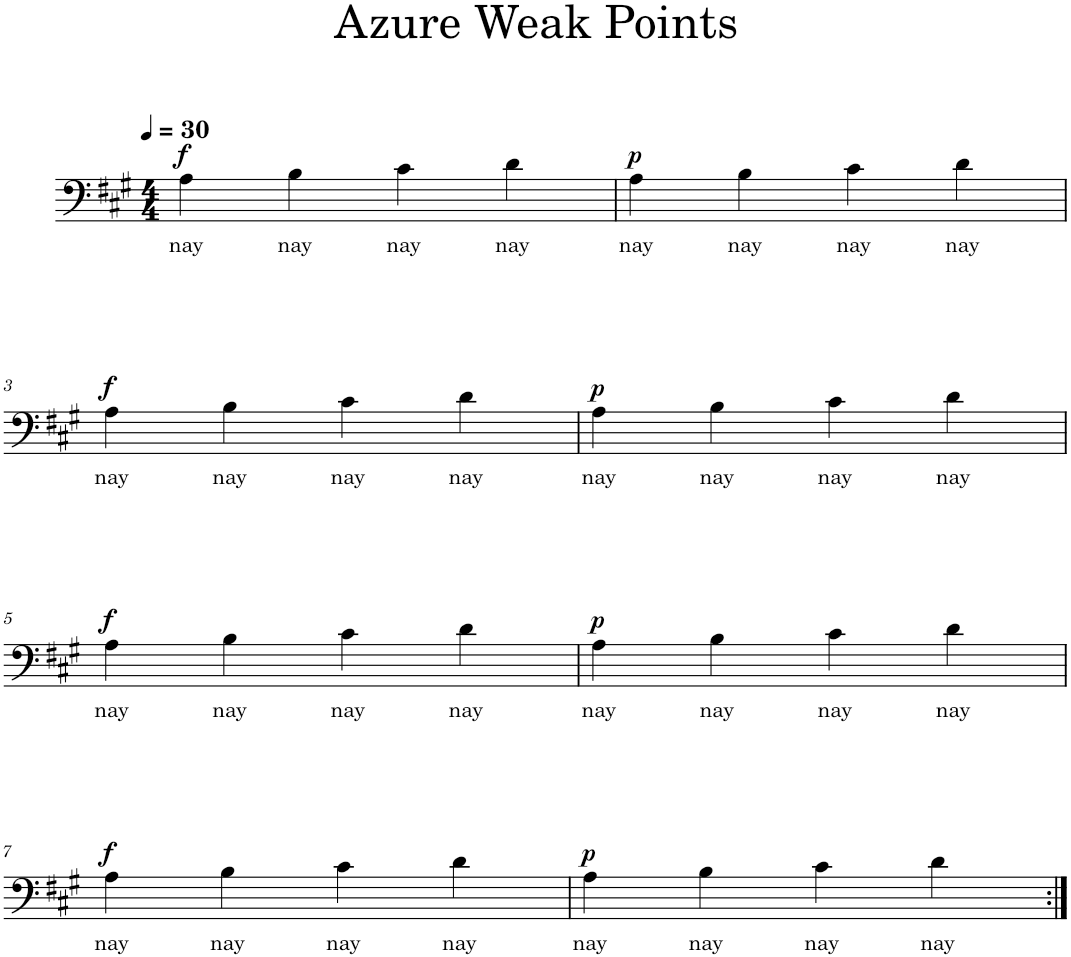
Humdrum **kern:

**kern	**text	**dynam
*part1	*part1	*part1
*staff1	*staff1	*staff1
*I"Tenor	*	*
*I'T.	*	*
*clefF4	*	*
*k[f#c#g#]	*	*
*M4/4	*	*
*MM30	*	*
=1	=1	=1
!	!LO:LY:b	!LO:DY:a
4A\	nay	f
!	!LO:LY:b	!
4B\	nay	.
!	!LO:LY:b	!
4c#\	nay	.
!	!LO:LY:b	!
4d\	nay	.
=2	=2	=2
!	!LO:LY:b	!LO:DY:a
4A\	nay	p
!	!LO:LY:b	!
4B\	nay	.
!	!LO:LY:b	!
4c#\	nay	.
!	!LO:LY:b	!
4d\	nay	.
!!LO:LB:g=z
=3	=3	=3
!	!LO:LY:b	!LO:DY:a
4A\	nay	f
!	!LO:LY:b	!
4B\	nay	.
!	!LO:LY:b	!
4c#\	nay	.
!	!LO:LY:b	!
4d\	nay	.
=4	=4	=4
!	!LO:LY:b	!LO:DY:a
4A\	nay	p
!	!LO:LY:b	!
4B\	nay	.
!	!LO:LY:b	!
4c#\	nay	.
!	!LO:LY:b	!
4d\	nay	.
!!LO:LB:g=z
=5	=5	=5
!	!LO:LY:b	!LO:DY:a
4A\	nay	f
!	!LO:LY:b	!
4B\	nay	.
!	!LO:LY:b	!
4c#\	nay	.
!	!LO:LY:b	!
4d\	nay	.
=6	=6	=6
!	!LO:LY:b	!LO:DY:a
4A\	nay	p
!	!LO:LY:b	!
4B\	nay	.
!	!LO:LY:b	!
4c#\	nay	.
!	!LO:LY:b	!
4d\	nay	.
!!LO:LB:g=z
=7	=7	=7
!	!LO:LY:b	!LO:DY:a
4A\	nay	f
!	!LO:LY:b	!
4B\	nay	.
!	!LO:LY:b	!
4c#\	nay	.
!	!LO:LY:b	!
4d\	nay	.
=8	=8	=8
!	!LO:LY:b	!LO:DY:a
4A\	nay	p
!	!LO:LY:b	!
4B\	nay	.
!	!LO:LY:b	!
4c#\	nay	.
!	!LO:LY:b	!
4d\	nay	.
=:|!	=:|!	=:|!
*-	*-	*-
